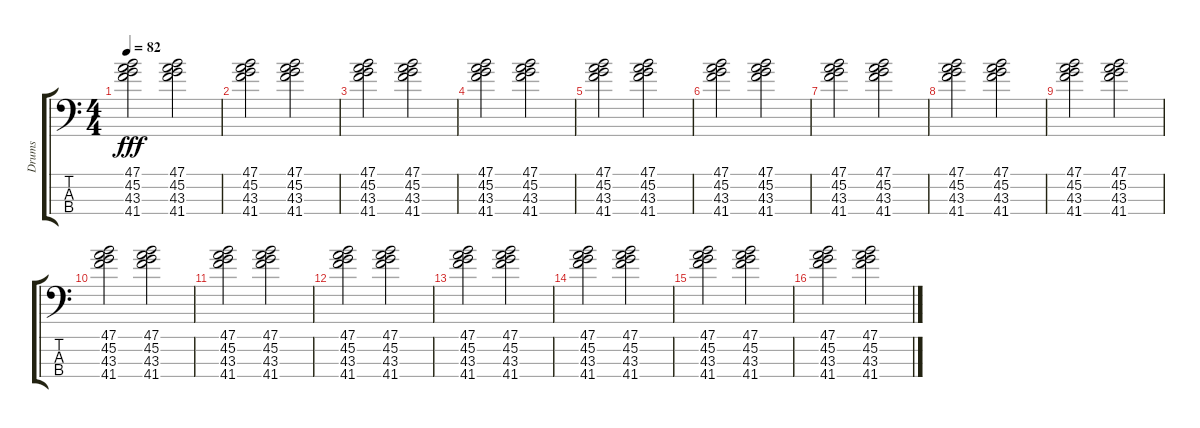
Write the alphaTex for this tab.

\track ("Drums" "Drums") {instrument acousticgrandpiano}
\staff {score tabs}
\tuning (C-1 C-1 C-1 C-1) {hide}
\ts (4 4)
\tempo 82
\clef f4
\ks c
(47.1 45.2 43.3 41.4).2{dy fff} (47.1 45.2 43.3 41.4).2 |
(47.1 45.2 43.3 41.4).2 (47.1 45.2 43.3 41.4).2 |
(47.1 45.2 43.3 41.4).2 (47.1 45.2 43.3 41.4).2 |
(47.1 45.2 43.3 41.4).2 (47.1 45.2 43.3 41.4).2 |
(47.1 45.2 43.3 41.4).2 (47.1 45.2 43.3 41.4).2 |
(47.1 45.2 43.3 41.4).2 (47.1 45.2 43.3 41.4).2 |
(47.1 45.2 43.3 41.4).2 (47.1 45.2 43.3 41.4).2 |
(47.1 45.2 43.3 41.4).2 (47.1 45.2 43.3 41.4).2 |
(47.1 45.2 43.3 41.4).2 (47.1 45.2 43.3 41.4).2 |
(47.1 45.2 43.3 41.4).2 (47.1 45.2 43.3 41.4).2 |
(47.1 45.2 43.3 41.4).2 (47.1 45.2 43.3 41.4).2 |
(47.1 45.2 43.3 41.4).2 (47.1 45.2 43.3 41.4).2 |
(47.1 45.2 43.3 41.4).2 (47.1 45.2 43.3 41.4).2 |
(47.1 45.2 43.3 41.4).2 (47.1 45.2 43.3 41.4).2 |
(47.1 45.2 43.3 41.4).2 (47.1 45.2 43.3 41.4).2 |
(47.1 45.2 43.3 41.4).2 (47.1 45.2 43.3 41.4).2
